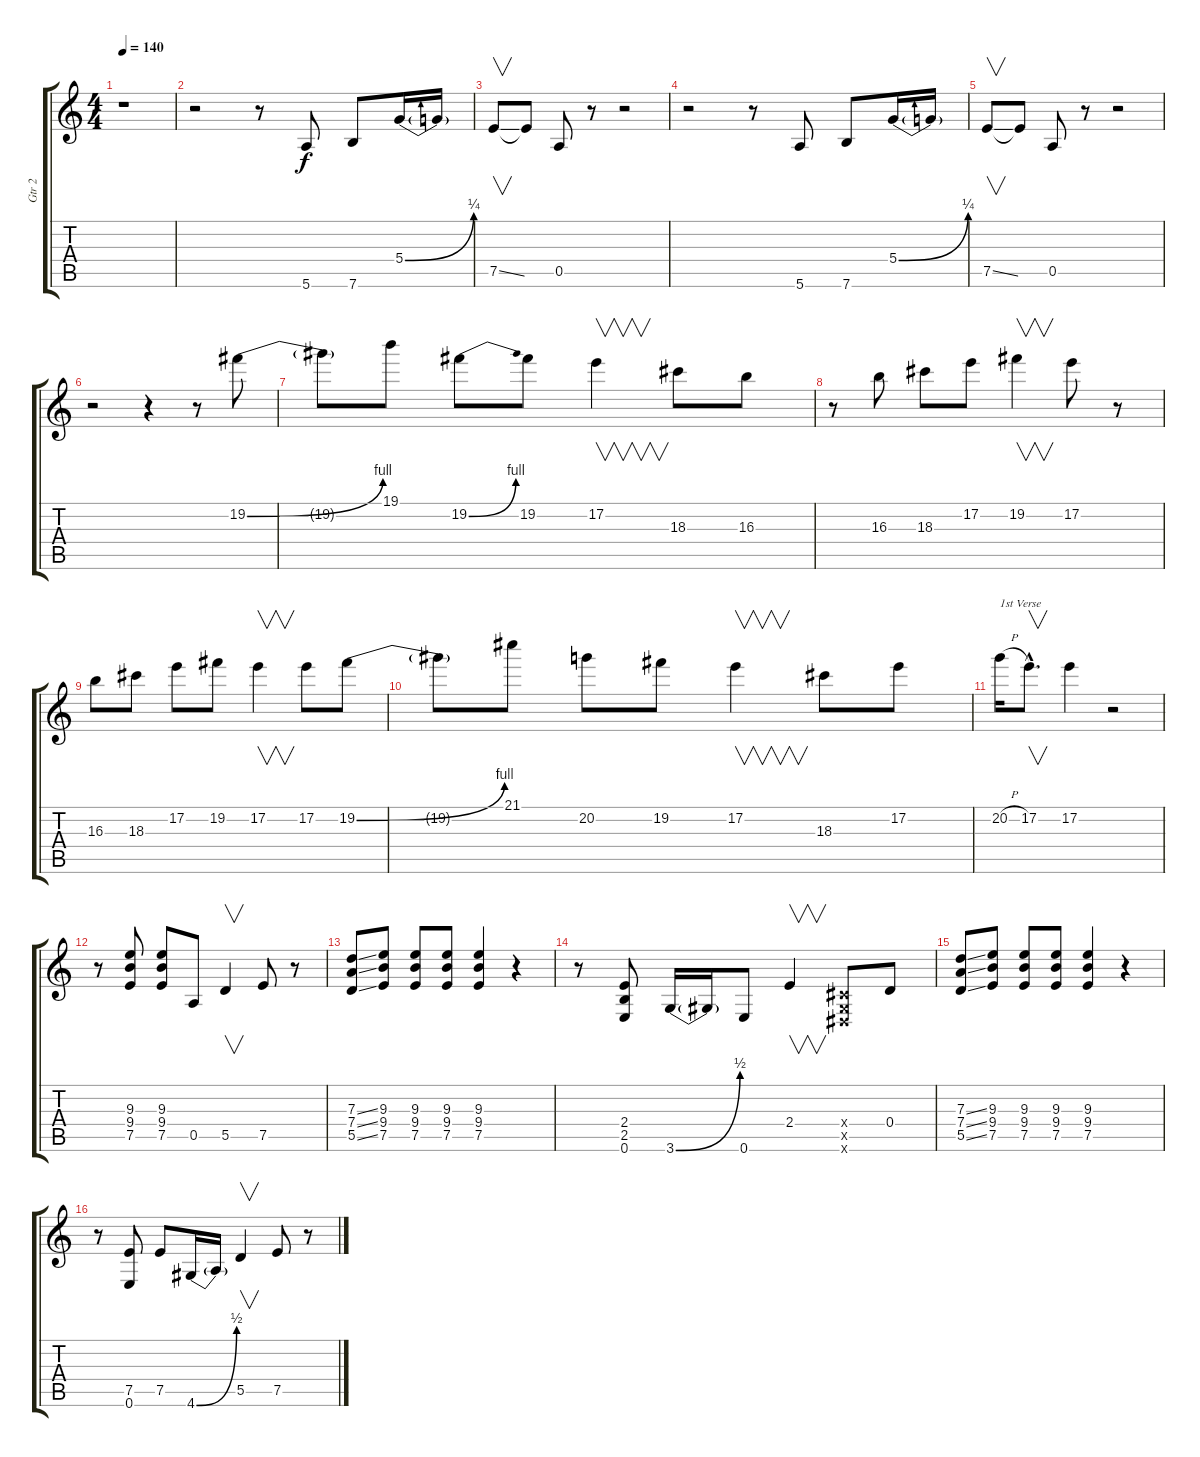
\track ("Gtr 2" "Gtr 2") {instrument distortionguitar}
\staff {score tabs}
\tuning (E4 B3 G3 D3 A2 E2) {hide}
\ts (4 4)
\tempo 140
\clef g2
\ks c
r.1{dy f instrument distortionguitar} |
r.2 r.8 5.6.8 7.6.8 5.4{be (bend 0 0 60 1)}.16 5.4{t}.16 |
7.5{ss}.8{v} 7.5{t}.8 0.5.8 r.8 r.2 |
r.2 r.8 5.6.8 7.6.8 5.4{be (bend 0 0 60 1)}.16 5.4{t}.16 |
7.5{ss}.8{v} 7.5{t}.8 0.5.8 r.8 r.2 |
r.2 r.4 r.8 19.2{be (bend 0 0 60 4)}.8 |
19.2{t}.8 19.1.8 19.2{be (bend 0 0 60 4)}.8 19.2.8 17.2.4{v} 18.3.8 16.3.8 |
r.8 16.3.8 18.3.8 17.2.8 19.2.4{v} 17.2.8 r.8 |
16.3.8 18.3.8 17.2.8 19.2.8 17.2.4{v} 17.2.8 19.2{be (bend 0 0 60 4)}.8 |
19.2{t}.8 21.1.8 20.2.8 19.2.8 17.2.4{v} 18.3.8 17.2.8 |
20.2{h}.16{txt "1st Verse"} 17.2{hac}.8{v d} 17.2.4 r.2 |
r.8 (9.3 9.4 7.5).8 (9.3 9.4 7.5).8 0.5.8 5.5.4{v} 7.5.8 r.8 |
(7.3{ss} 7.4{ss} 5.5{ss}).8 (9.3 9.4 7.5).8 (9.3 9.4 7.5).8 (9.3 9.4 7.5).8 (9.3 9.4 7.5).4 r.4 |
r.8 (2.4 2.5 0.6).8 3.6{be (bend 0 0 60 2)}.16 3.6{t}.16 0.6.8 2.4.4{v} (-1.4{x} -1.5{x} -1.6{x}).8 0.4.8 |
(7.3{ss} 7.4{ss} 5.5{ss}).8 (9.3 9.4 7.5).8 (9.3 9.4 7.5).8 (9.3 9.4 7.5).8 (9.3 9.4 7.5).4 r.4 |
r.8 (7.5 0.6).8 7.5.8 4.6{be (bend 0 0 60 2)}.16 4.6{t}.16 5.5.4{v} 7.5.8 r.8
